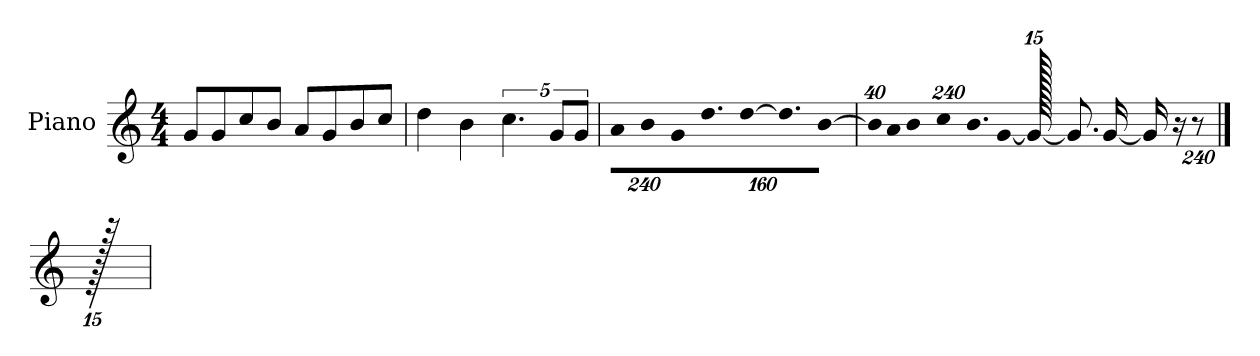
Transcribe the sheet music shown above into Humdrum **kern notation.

**kern
*part1
*staff1
*I"Piano
*I'P-no
*clefG2
*k[]
*M4/4
*MM90
=1
8g/L
8g/
8cc/
8b/J
8a/L
8g/
8b/
8cc/J
=2
4dd\
4b\
5.cc\
10g/L
10g/J
=3
*Xbrackettup
!LO:N:vis=8
960%137a\L
!LO:N:vis=8
960%137b\
!LO:N:vis=8
960%137g\
!LO:N:vis=8.
640%137dd\
!LO:N:vis=16
[1920%137dd\K
!LO:N:vis=8.
640%137dd\]
!LO:N:vis=16
[1920%137b\Jk
=4
!LO:N:vis=32
640%23b/KLL]
!LO:N:vis=16
1920%137a/
!LO:N:vis=32
640%23b/JK
!LO:N:vis=8
960%137cc/
!LO:N:vis=16.
960%103b/L
[384%41g/J
1920g/_
8.g/L]
[16g/Jk
16g/]
16r
1920%239r
==5
1920r
=
*-
